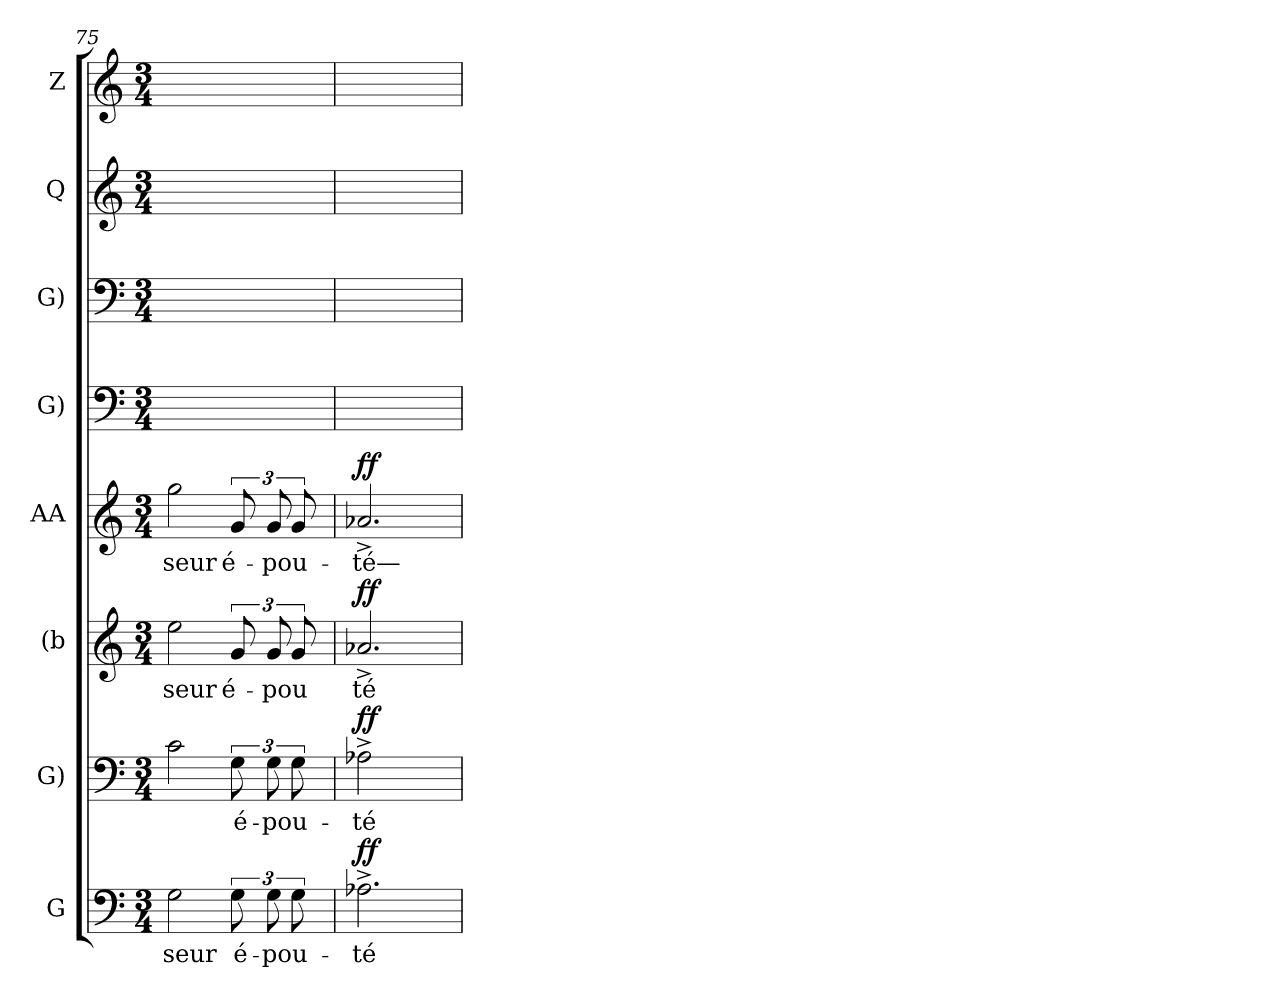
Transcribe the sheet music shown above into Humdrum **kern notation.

**kern	**text	**dynam	**kern	**text	**dynam	**kern	**text	**dynam	**kern	**text	**dynam	**kern	**kern	**kern	**kern
*part8	*part8	*part8	*part7	*part7	*part7	*part6	*part6	*part6	*part5	*part5	*part5	*part4	*part3	*part2	*part1
*staff8	*staff8	*staff8	*staff7	*staff7	*staff7	*staff6	*staff6	*staff6	*staff5	*staff5	*staff5	*staff4	*staff3	*staff2	*staff1
*I"G	*	*	*I"G)	*	*	*I"(b	*	*	*I"AA	*	*	*I"G)	*I"G)	*I"Q	*I"Z
*clefF4	*	*	*clefF4	*	*	*clefG2	*	*	*clefG2	*	*	*clefF4	*clefF4	*clefG2	*clefG2
*k[]	*	*	*k[]	*	*	*k[]	*	*	*k[]	*	*	*k[]	*k[]	*k[]	*k[]
*M3/4	*	*	*M3/4	*	*	*M3/4	*	*	*M3/4	*	*	*M3/4	*M3/4	*M3/4	*M3/4
=75	=75	=75	=75	=75	=75	=75	=75	=75	=75	=75	=75	=75	=75	=75	=75
2Gi\	seur	.	2ci\	--	.	2eei\	seur	.	2ggi\	seur	.	2.ryy	2.ryy	2.ryy	2.ryy
12Gi\	é-	.	12Gi\	é-	.	12gi/	é-	.	12gi/	é-	.	.	.	.	.
12Gi\	pou-	.	12Gi\	pou-	.	12gi/	pou	.	12gi/	pou-	.	.	.	.	.
12Gj\	.	.	12Gj\	.	.	12gj/	.	.	12gj/	.	.	.	.	.	.
12ryy	.	.	12ryy	.	.	12ryy	.	.	12ryy	.	.	12ryy	12ryy	12ryy	12ryy
=76	=76	=76	=76	=76	=76	=76	=76	=76	=76	=76	=76	=76	=76	=76	=76
!	!	!LO:DY:a	!	!	!LO:DY:a	!	!	!LO:DY:a	!	!	!LO:DY:a	!	!	!	!
2.A-X^>i\	té	ff	2A-X^>i\	té	ff	2.a-X^>i/	té-	ff	2.a-X^>i/	té—	ff	2.ryy	2.ryy	2.ryy	2.ryy
.	.	.	4ryy	.	.	.	.	.	.	.	.	.	.	.	.
=	=	=	=	=	=	=	=	=	=	=	=	=	=	=	=
*-	*-	*-	*-	*-	*-	*-	*-	*-	*-	*-	*-	*-	*-	*-	*-
